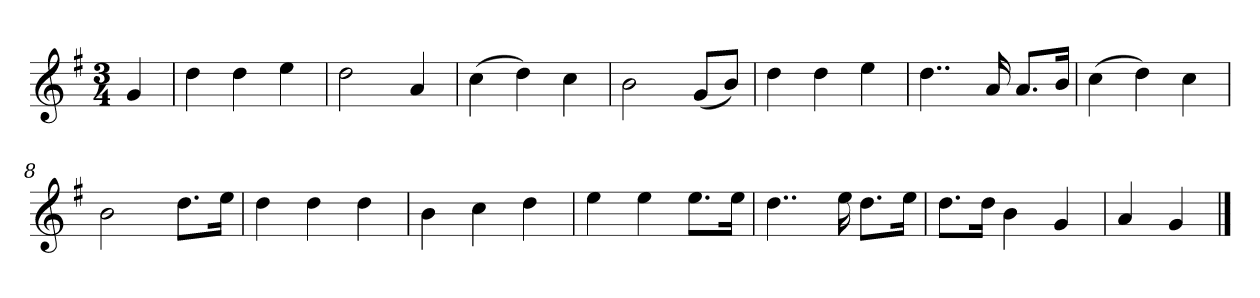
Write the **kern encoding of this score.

**kern
*part1
*staff1
*k[f#]
*M3/4
*MM120
=
4g
=1
4dd
4dd
4ee
=2
2dd
4a
=3
(4cc
4dd)
4cc
=4
2b
(8gL
8bJ)
=5
4dd
4dd
4ee
=6
4..dd
16a
8.aL
16bJk
=7
(4cc
4dd)
4cc
=8
2b
8.ddL
16eeJk
=9
4dd
4dd
4dd
=10
4b
4cc
4dd
=11
4ee
4ee
8.eeL
16eeJk
=12
4..dd
16ee
8.ddL
16eeJk
=13
8.ddL
16ddJk
4b
4g
=14
4a
4g
==
*-
